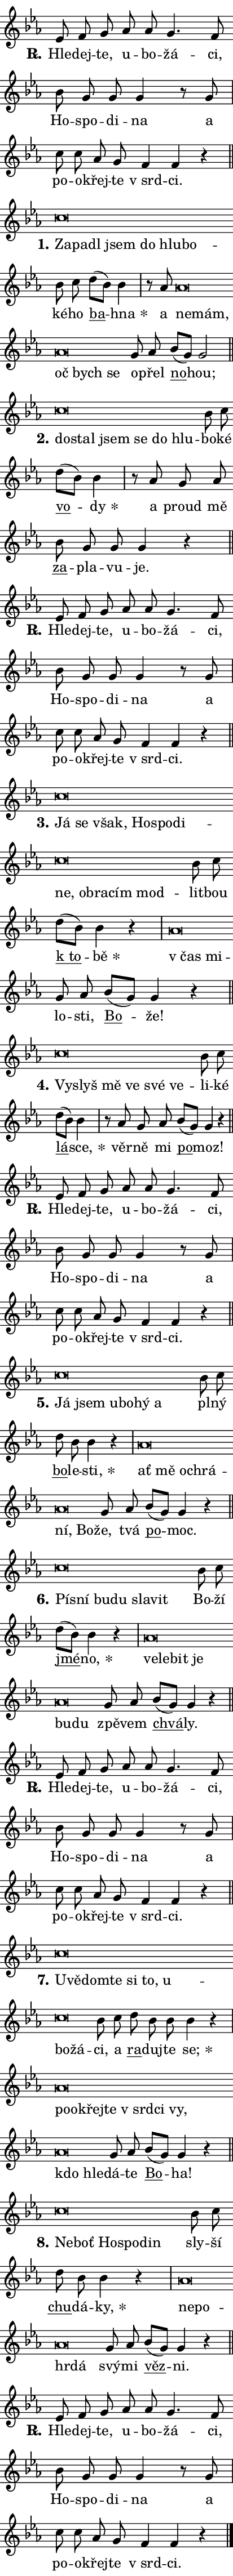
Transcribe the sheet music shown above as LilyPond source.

\version "2.22.1"
\header { tagline = "" }
\paper {
  indent = 0\cm
  top-margin = 0\cm
  right-margin = 0\cm
  bottom-margin = 0\cm
  left-margin = 0\cm
  paper-width = 7\cm
  page-breaking = #ly:one-page-breaking
  system-system-spacing.basic-distance = #11
  score-system-spacing.basic-distance = #11
  ragged-last = ##f
}


%% Author: Thomas Morley
%% https://lists.gnu.org/archive/html/lilypond-user/2020-05/msg00002.html
#(define (line-position grob)
"Returns position of @var[grob} in current system:
   @code{'start}, if at first time-step
   @code{'end}, if at last time-step
   @code{'middle} otherwise
"
  (let* ((col (ly:item-get-column grob))
         (ln (ly:grob-object col 'left-neighbor))
         (rn (ly:grob-object col 'right-neighbor))
         (col-to-check-left (if (ly:grob? ln) ln col))
         (col-to-check-right (if (ly:grob? rn) rn col))
         (break-dir-left
           (and
             (ly:grob-property col-to-check-left 'non-musical #f)
             (ly:item-break-dir col-to-check-left)))
         (break-dir-right
           (and
             (ly:grob-property col-to-check-right 'non-musical #f)
             (ly:item-break-dir col-to-check-right))))
        (cond ((eqv? 1 break-dir-left) 'start)
              ((eqv? -1 break-dir-right) 'end)
              (else 'middle))))

#(define (tranparent-at-line-position vctor)
  (lambda (grob)
  "Relying on @code{line-position} select the relevant enry from @var{vctor}.
Used to determine transparency,"
    (case (line-position grob)
      ((end) (not (vector-ref vctor 0)))
      ((middle) (not (vector-ref vctor 1)))
      ((start) (not (vector-ref vctor 2))))))

noteHeadBreakVisibility =
#(define-music-function (break-visibility)(vector?)
"Makes @code{NoteHead}s transparent relying on @var{break-visibility}"
#{
  \override NoteHead.transparent =
    #(tranparent-at-line-position break-visibility)
#})

#(define delete-ledgers-for-transparent-note-heads
  (lambda (grob)
    "Reads whether a @code{NoteHead} is transparent.
If so this @code{NoteHead} is removed from @code{'note-heads} from
@var{grob}, which is supposed to be @code{LedgerLineSpanner}.
As a result ledgers are not printed for this @code{NoteHead}"
    (let* ((nhds-array (ly:grob-object grob 'note-heads))
           (nhds-list
             (if (ly:grob-array? nhds-array)
                 (ly:grob-array->list nhds-array)
                 '()))
           ;; Relies on the transparent-property being done before
           ;; Staff.LedgerLineSpanner.after-line-breaking is executed.
           ;; This is fragile ...
           (to-keep
             (remove
               (lambda (nhd)
                 (ly:grob-property nhd 'transparent #f))
               nhds-list)))
      ;; TODO find a better method to iterate over grob-arrays, similiar
      ;; to filter/remove etc for lists
      ;; For now rebuilt from scratch
      (set! (ly:grob-object grob 'note-heads)  '())
      (for-each
        (lambda (nhd)
          (ly:pointer-group-interface::add-grob grob 'note-heads nhd))
        to-keep))))

hideNotes = {
  \noteHeadBreakVisibility #begin-of-line-visible
}
unHideNotes = {
  \noteHeadBreakVisibility #all-visible
}

% work-around for resetting accidentals
% https://lilypond.org/doc/v2.23/Documentation/notation/displaying-rhythms#unmetered-music
cadenzaMeasure = {
  \cadenzaOff
  \partial 1024 s1024
  \cadenzaOn
}

#(define-markup-command (accent layout props text) (markup?)
  "Underline accented syllable"
  (interpret-markup layout props
    #{\markup \override #'(offset . 4.3) \underline { #text }#}))

responsum = \markup \concat {
  "R" \hspace #-1.05 \path #0.1 #'((moveto 0 0.07) (lineto 0.9 0.8)) \hspace #0.05 "."
}

\layout {
    \context {
        \Staff
        \remove "Time_signature_engraver"
        \override LedgerLineSpanner.after-line-breaking = #delete-ledgers-for-transparent-note-heads
    }
    \context {
        \Voice {
            \override NoteHead.output-attributes = #'((class . "notehead"))
            \override Hairpin.height = #0.55
        }
    }
    \context {
        \Lyrics {
            \override StanzaNumber.output-attributes = #'((class . "stanzanumber"))
            \override LyricSpace.minimum-distance = #0.9
            \override LyricText.font-name = #"TeX Gyre Schola"
            \override LyricText.font-size = 1
            \override StanzaNumber.font-name = #"TeX Gyre Schola Bold"
            \override StanzaNumber.font-size = 1
        }
    }
}

% magnetic-lyrics.ily
%
%   written by
%     Jean Abou Samra <jean@abou-samra.fr>
%     Werner Lemberg <wl@gnu.org>
%
%   adapted by
%     Jiri Hon <jiri.hon@gmail.com>
%
% Version 2022-Apr-15

% https://www.mail-archive.com/lilypond-user@gnu.org/msg149350.html

#(define (Left_hyphen_pointer_engraver context)
   "Collect syllable-hyphen-syllable occurrences in lyrics and store
them in properties.  This engraver only looks to the left.  For
example, if the lyrics input is @code{foo -- bar}, it does the
following.

@itemize @bullet
@item
Set the @code{text} property of the @code{LyricHyphen} grob between
@q{foo} and @q{bar} to @code{foo}.

@item
Set the @code{left-hyphen} property of the @code{LyricText} grob with
text @q{foo} to the @code{LyricHyphen} grob between @q{foo} and
@q{bar}.
@end itemize

Use this auxiliary engraver in combination with the
@code{lyric-@/text::@/apply-@/magnetic-@/offset!} hook."
   (let ((hyphen #f)
         (text #f))
     (make-engraver
      (acknowledgers
       ((lyric-syllable-interface engraver grob source-engraver)
        (set! text grob)))
      (end-acknowledgers
       ((lyric-hyphen-interface engraver grob source-engraver)
        ;(when (not (grob::has-interface grob 'lyric-space-interface))
          (set! hyphen grob)));)
      ((stop-translation-timestep engraver)
       (when (and text hyphen)
         (ly:grob-set-object! text 'left-hyphen hyphen))
       (set! text #f)
       (set! hyphen #f)))))

#(define (lyric-text::apply-magnetic-offset! grob)
   "If the space between two syllables is less than the value in
property @code{LyricText@/.details@/.squash-threshold}, move the right
syllable to the left so that it gets concatenated with the left
syllable.

Use this function as a hook for
@code{LyricText@/.after-@/line-@/breaking} if the
@code{Left_@/hyphen_@/pointer_@/engraver} is active."
   (let ((hyphen (ly:grob-object grob 'left-hyphen #f)))
     (when hyphen
       (let ((left-text (ly:spanner-bound hyphen LEFT)))
         (when (grob::has-interface left-text 'lyric-syllable-interface)
           (let* ((common (ly:grob-common-refpoint grob left-text X))
                  (this-x-ext (ly:grob-extent grob common X))
                  (left-x-ext
                   (begin
                     ;; Trigger magnetism for left-text.
                     (ly:grob-property left-text 'after-line-breaking)
                     (ly:grob-extent left-text common X)))
                  ;; `delta` is the gap width between two syllables.
                  (delta (- (interval-start this-x-ext)
                            (interval-end left-x-ext)))
                  (details (ly:grob-property grob 'details))
                  (threshold (assoc-get 'squash-threshold details 0.2)))
             (when (< delta threshold)
               (let* (;; We have to manipulate the input text so that
                      ;; ligatures crossing syllable boundaries are not
                      ;; disabled.  For languages based on the Latin
                      ;; script this is essentially a beautification.
                      ;; However, for non-Western scripts it can be a
                      ;; necessity.
                      (lt (ly:grob-property left-text 'text))
                      (rt (ly:grob-property grob 'text))
                      (is-space (grob::has-interface hyphen 'lyric-space-interface))
                      (space (if is-space " " ""))
                      (space-markup (grob-interpret-markup grob " "))
                      (space-size (interval-length (ly:stencil-extent space-markup X)))
                      (extra-delta (if is-space space-size 0))
                      ;; Append new syllable.
                      (ltrt-space (if (and (string? lt) (string? rt))
                                (string-append lt space rt)
                                (make-concat-markup (list lt space rt))))
                      ;; Right-align `ltrt` to the right side.
                      (ltrt-space-markup (grob-interpret-markup
                               grob
                               (make-translate-markup
                                (cons (interval-length this-x-ext) 0)
                                (make-right-align-markup ltrt-space)))))
                 (begin
                   ;; Don't print `left-text`.
                   (ly:grob-set-property! left-text 'stencil #f)
                   ;; Set text and stencil (which holds all collected
                   ;; syllables so far) and shift it to the left.
                   (ly:grob-set-property! grob 'text ltrt-space)
                   (ly:grob-set-property! grob 'stencil ltrt-space-markup)
                   (ly:grob-translate-axis! grob (- (- delta extra-delta)) X))))))))))


#(define (lyric-hyphen::displace-bounds-first grob)
   ;; Make very sure this callback isn't triggered too early.
   (let ((left (ly:spanner-bound grob LEFT))
         (right (ly:spanner-bound grob RIGHT)))
     (ly:grob-property left 'after-line-breaking)
     (ly:grob-property right 'after-line-breaking)
     (ly:lyric-hyphen::print grob)))

squashThreshold = #0.4

\layout {
  \context {
    \Lyrics
    \consists #Left_hyphen_pointer_engraver
    \override LyricText.after-line-breaking =
      #lyric-text::apply-magnetic-offset!
    \override LyricHyphen.stencil = #lyric-hyphen::displace-bounds-first
    \override LyricText.details.squash-threshold = \squashThreshold
    \override LyricHyphen.minimum-distance = 0
    \override LyricHyphen.minimum-length = \squashThreshold
  }
}

squash = \override LyricText.details.squash-threshold = 9999
unSquash = \override LyricText.details.squash-threshold = \squashThreshold

left = \override LyricText.self-alignment-X = #LEFT
unLeft = \revert LyricText.self-alignment-X

starOffset = #(lambda (grob) 
                (let ((x_offset (ly:self-alignment-interface::aligned-on-x-parent grob)))
                  (if (= x_offset 0) 0 (+ x_offset 1.2))))

star = #(define-music-function (syllable)(string?)
"Append star separator at the end of a syllable"
#{
  \once \override LyricText.X-offset = #starOffset
  \lyricmode { \markup {
    #syllable
    \override #'((font-name . "TeX Gyre Schola Bold")) \hspace #0.2 \lower #0.65 \larger "*"
  } }
#})

starAccent = #(define-music-function (syllable)(string?)
"Append star separator at the end of a syllable and make accent"
#{
  \once \override LyricText.X-offset = #starOffset
  \lyricmode { \markup {
    \accent #syllable
    \override #'((font-name . "TeX Gyre Schola Bold")) \hspace #0.2 \lower #0.65 \larger "*"
  } }
#})

breath = #(define-music-function (syllable)(string?)
"Append breathing indicator at the end of a syllable"
#{
  \lyricmode { \markup { #syllable "+" } }
#})

optionalBreath = #(define-music-function (syllable)(string?)
"Append optional breathing indicator at the end of a syllable"
#{
  \lyricmode { \markup { #syllable "(+)" } }
#})


\score {
    <<
        \new Voice = "melody" { \cadenzaOn \key es \major \relative { es'8 f g as as g4. f8 \bar "" bes g g g4 r8 g \cadenzaMeasure \bar "|" c c as g f4 f r \cadenzaMeasure \bar "||" \break }
\relative { c''\breve*1/16 \hideNotes \breve*1/16 \bar "" \breve*1/16 \bar "" \breve*1/16 \bar "" \breve*1/16 \bar "" \breve*1/16 \breve*1/16 \bar "" \unHideNotes bes8 c \bar "" d[( bes)] bes4 \cadenzaMeasure \bar "|" r8 as8 as\breve*1/16 \hideNotes \breve*1/16 \bar "" \breve*1/16 \bar "" \breve*1/16 \breve*1/16 \bar "" \unHideNotes g8 as \bar "" bes[( g)] g2 \cadenzaMeasure \bar "||" \break }
\relative { c''\breve*1/16 \hideNotes \breve*1/16 \bar "" \breve*1/16 \bar "" \breve*1/16 \bar "" \breve*1/16 \breve*1/16 \bar "" \unHideNotes bes8 c \bar "" d[( bes)] bes4 \cadenzaMeasure \bar "|" r8 as8 g8 as \bar "" bes g g g4 r \cadenzaMeasure \bar "||" \break }
\relative { es'8 f g as as g4. f8 \bar "" bes g g g4 r8 g \cadenzaMeasure \bar "|" c c as g f4 f r \cadenzaMeasure \bar "||" \break }
\relative { c''\breve*1/16 \hideNotes \breve*1/16 \bar "" \breve*1/16 \bar "" \breve*1/16 \bar "" \breve*1/16 \bar "" \breve*1/16 \bar "" \breve*1/16 \bar "" \breve*1/16 \bar "" \breve*1/16 \bar "" \breve*1/16 \breve*1/16 \bar "" \unHideNotes bes8 c \bar "" d[( bes)] bes4 r \cadenzaMeasure \bar "|" as\breve*1/16 \hideNotes \breve*1/16 \bar "" \unHideNotes g8 as \bar "" bes[( g)] g4 r \cadenzaMeasure \bar "||" \break }
\relative { c''\breve*1/16 \hideNotes \breve*1/16 \bar "" \breve*1/16 \bar "" \breve*1/16 \bar "" \breve*1/16 \breve*1/16 \bar "" \unHideNotes bes8 c \bar "" d[( bes)] bes4 \cadenzaMeasure \bar "|" r8 as g8 as \bar "" bes[( g)] g4 r \cadenzaMeasure \bar "||" \break }
\relative { es'8 f g as as g4. f8 \bar "" bes g g g4 r8 g \cadenzaMeasure \bar "|" c c as g f4 f r \cadenzaMeasure \bar "||" \break }
\relative { c''\breve*1/16 \hideNotes \breve*1/16 \bar "" \breve*1/16 \bar "" \breve*1/16 \bar "" \breve*1/16 \breve*1/16 \bar "" \unHideNotes bes8 c \bar "" d bes bes4 r \cadenzaMeasure \bar "|" as\breve*1/16 \hideNotes \breve*1/16 \bar "" \breve*1/16 \bar "" \breve*1/16 \bar "" \breve*1/16 \breve*1/16 \bar "" \unHideNotes g8 as \bar "" bes[( g)] g4 r \cadenzaMeasure \bar "||" \break }
\relative { c''\breve*1/16 \hideNotes \breve*1/16 \bar "" \breve*1/16 \bar "" \breve*1/16 \bar "" \breve*1/16 \breve*1/16 \bar "" \unHideNotes bes8 c \bar "" d[( bes)] bes4 r \cadenzaMeasure \bar "|" as\breve*1/16 \hideNotes \breve*1/16 \bar "" \breve*1/16 \bar "" \breve*1/16 \bar "" \breve*1/16 \breve*1/16 \bar "" \unHideNotes g8 as \bar "" bes[( g)] g4 r \cadenzaMeasure \bar "||" \break }
\relative { es'8 f g as as g4. f8 \bar "" bes g g g4 r8 g \cadenzaMeasure \bar "|" c c as g f4 f r \cadenzaMeasure \bar "||" \break }
\relative { c''\breve*1/16 \hideNotes \breve*1/16 \bar "" \breve*1/16 \bar "" \breve*1/16 \bar "" \breve*1/16 \bar "" \breve*1/16 \bar "" \breve*1/16 \bar "" \breve*1/16 \breve*1/16 \bar "" \unHideNotes bes8 c \bar "" d bes bes bes4 r \cadenzaMeasure \bar "|" as\breve*1/16 \hideNotes \breve*1/16 \bar "" \breve*1/16 \bar "" \breve*1/16 \bar "" \breve*1/16 \bar "" \breve*1/16 \bar "" \breve*1/16 \bar "" \breve*1/16 \breve*1/16 \bar "" \unHideNotes g8 as \bar "" bes[( g)] g4 r \cadenzaMeasure \bar "||" \break }
\relative { c''\breve*1/16 \hideNotes \breve*1/16 \bar "" \breve*1/16 \bar "" \breve*1/16 \breve*1/16 \bar "" \unHideNotes bes8 c \bar "" d bes bes4 r \cadenzaMeasure \bar "|" as\breve*1/16 \hideNotes \breve*1/16 \bar "" \breve*1/16 \breve*1/16 \bar "" \unHideNotes g8 as \bar "" bes[( g)] g4 r \cadenzaMeasure \bar "||" \break }
\relative { es'8 f g as as g4. f8 \bar "" bes g g g4 r8 g \cadenzaMeasure \bar "|" c c as g f4 f r \cadenzaMeasure \bar "||" \break } \bar "|." }
        \new Lyrics \lyricsto "melody" { \lyricmode { \set stanza = \responsum
Hle -- dej -- te, u -- bo -- žá -- ci, Ho -- spo -- di -- na a po -- o -- křej -- te "v srd" -- ci.
\set stanza = "1."
\left Za -- \squash pa -- dl jsem do hlu -- bo -- \unLeft \unSquash ké -- ho \markup \accent ba -- \star hna a \left ne -- \squash mám, oč bych se \unLeft \unSquash o -- přel \markup \accent no -- hou;
\set stanza = "2."
\left do -- \squash stal jsem se do hlu -- \unLeft \unSquash bo -- ké \markup \accent vo -- \star dy a proud mě \markup \accent za -- pla -- vu -- je.
\set stanza = \responsum
Hle -- dej -- te, u -- bo -- žá -- ci, Ho -- spo -- di -- na a po -- o -- křej -- te "v srd" -- ci.
\set stanza = "3."
\left Já \squash se však, Ho -- spo -- di -- ne, o -- bra -- cím mod -- \unLeft \unSquash lit -- bou \markup \accent "k to" -- \star bě \left "v čas" \squash mi -- \unLeft \unSquash lo -- sti, \markup \accent Bo -- že!
\set stanza = "4."
\left Vy -- \squash slyš mě ve své ve -- \unLeft \unSquash li -- ké \markup \accent lá -- \star sce, věr -- ně mi \markup \accent po -- moz!
\set stanza = \responsum
Hle -- dej -- te, u -- bo -- žá -- ci, Ho -- spo -- di -- na a po -- o -- křej -- te "v srd" -- ci.
\set stanza = "5."
\left Já \squash jsem u -- bo -- hý a \unLeft \unSquash pl -- ný \markup \accent bo -- le -- \star sti, \left ať \squash mě o -- chrá -- ní, Bo -- \unLeft \unSquash že, tvá \markup \accent po -- moc.
\set stanza = "6."
\left Pí -- \squash sní bu -- du sla -- vit \unLeft \unSquash Bo -- ží \markup \accent jmé -- \star no, \left ve -- \squash le -- bit je bu -- du \unLeft \unSquash zpě -- vem \markup \accent chvá -- ly.
\set stanza = \responsum
Hle -- dej -- te, u -- bo -- žá -- ci, Ho -- spo -- di -- na a po -- o -- křej -- te "v srd" -- ci.
\set stanza = "7."
\left U -- \squash vě -- dom -- te si to, u -- bo -- žá -- \unLeft \unSquash ci, a \markup \accent ra -- duj -- te \star se; \left po -- \squash o -- křej -- te "v srd" -- ci vy, kdo hle -- \unLeft \unSquash dá -- te \markup \accent Bo -- ha!
\set stanza = "8."
\left Ne -- \squash boť Ho -- spo -- din \unLeft \unSquash sly -- ší \markup \accent chu -- dá -- \star ky, \left ne -- \squash po -- hr -- dá \unLeft \unSquash svý -- mi \markup \accent věz -- ni.
\set stanza = \responsum
Hle -- dej -- te, u -- bo -- žá -- ci, Ho -- spo -- di -- na a po -- o -- křej -- te "v srd" -- ci. } }
    >>
    \layout {}
}
